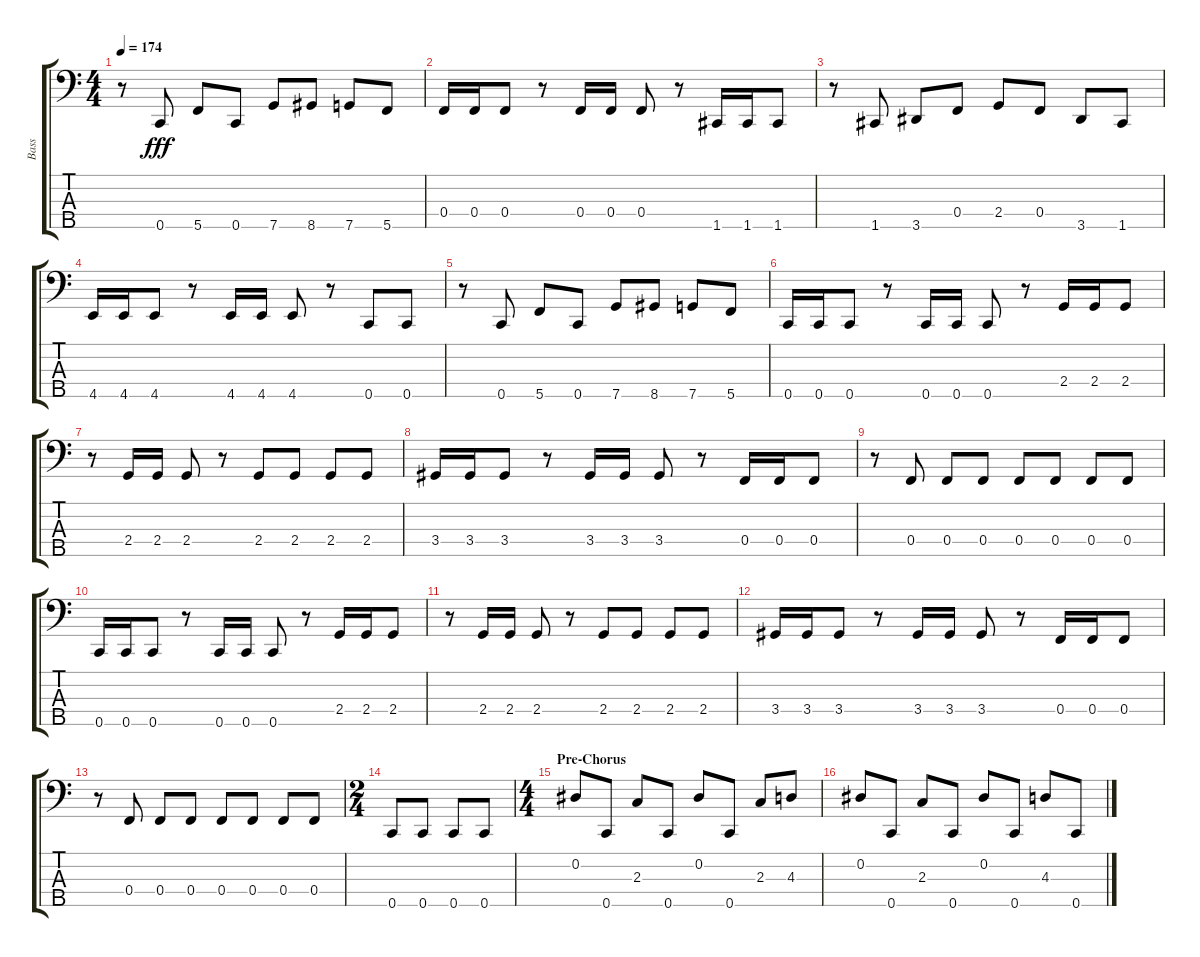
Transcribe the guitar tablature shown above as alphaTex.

\track ("Bass" "Bass") {instrument electricbassfinger}
\staff {score tabs}
\tuning (Ab2 Eb2 Bb1 F1 C1) {hide}
\ts (4 4)
\tempo 174
\clef f4
\ks c
r.8{dy fff} 0.5.8 5.5.8 0.5.8 7.5.8 8.5.8 7.5.8 5.5.8 |
0.4.16 0.4.16 0.4.8 r.8 0.4.16 0.4.16 0.4.8 r.8 1.5.16 1.5.16 1.5.8 |
r.8 1.5.8 3.5.8 0.4.8 2.4.8 0.4.8 3.5.8 1.5.8 |
4.5.16 4.5.16 4.5.8 r.8 4.5.16 4.5.16 4.5.8 r.8 0.5.8 0.5.8 |
r.8 0.5.8 5.5.8 0.5.8 7.5.8 8.5.8 7.5.8 5.5.8 |
0.5.16 0.5.16 0.5.8 r.8 0.5.16 0.5.16 0.5.8 r.8 2.4.16 2.4.16 2.4.8 |
r.8 2.4.16 2.4.16 2.4.8 r.8 2.4.8 2.4.8 2.4.8 2.4.8 |
3.4.16 3.4.16 3.4.8 r.8 3.4.16 3.4.16 3.4.8 r.8 0.4.16 0.4.16 0.4.8 |
r.8 0.4.8 0.4.8 0.4.8 0.4.8 0.4.8 0.4.8 0.4.8 |
0.5.16 0.5.16 0.5.8 r.8 0.5.16 0.5.16 0.5.8 r.8 2.4.16 2.4.16 2.4.8 |
r.8 2.4.16 2.4.16 2.4.8 r.8 2.4.8 2.4.8 2.4.8 2.4.8 |
3.4.16 3.4.16 3.4.8 r.8 3.4.16 3.4.16 3.4.8 r.8 0.4.16 0.4.16 0.4.8 |
r.8 0.4.8 0.4.8 0.4.8 0.4.8 0.4.8 0.4.8 0.4.8 |
\ts (2 4)
0.5.8 0.5.8 0.5.8 0.5.8 |
\ts (4 4)
\section ("" "Pre-Chorus")
0.2.8 0.5.8 2.3.8 0.5.8 0.2.8 0.5.8 2.3.8 4.3.8 |
0.2.8 0.5.8 2.3.8 0.5.8 0.2.8 0.5.8 4.3.8 0.5.8
